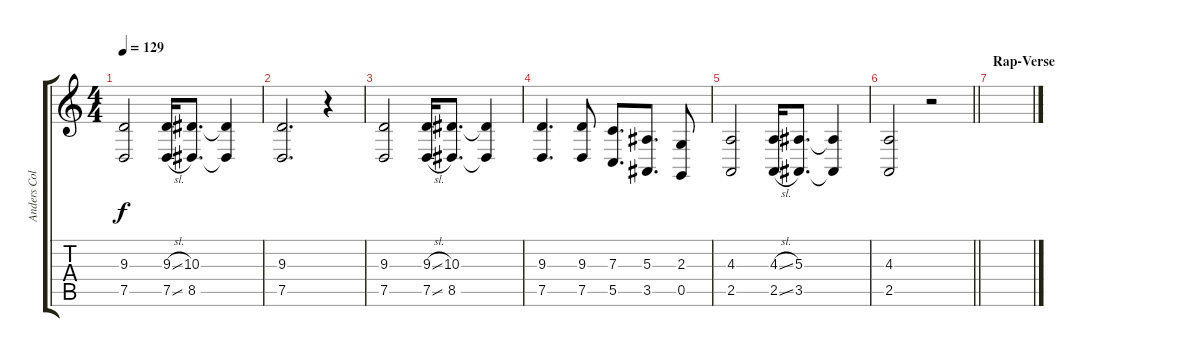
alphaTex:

\track ("Anders Colsefni" "Anders Col") {instrument trombone}
\staff {score tabs}
\tuning (D4 A3 F3 C3 G2 C2) {hide}
\ts (4 4)
\tempo 129
\clef g2
\ks c
(9.3 7.5).2{dy f} (9.3{sl} 7.5{sl}).16 (10.3 8.5).8{d} (10.3{t} 8.5{t}).4 |
(9.3 7.5).2{d} r.4 |
(9.3 7.5).2 (9.3{sl} 7.5{sl}).16 (10.3 8.5).8{d} (10.3{t} 8.5{t}).4 |
(9.3 7.5).4{d} (9.3 7.5).8 (7.3 5.5).8{d} (5.3 3.5).8{d} (2.3 0.5).8 |
(4.3 2.5).2 (4.3{sl} 2.5{sl}).16 (5.3 3.5).8{d} (5.3{t} 3.5{t}).4 |
\barLineRight lightlight
(4.3 2.5).2 r.2 |
\section ("" "Rap-Verse")
